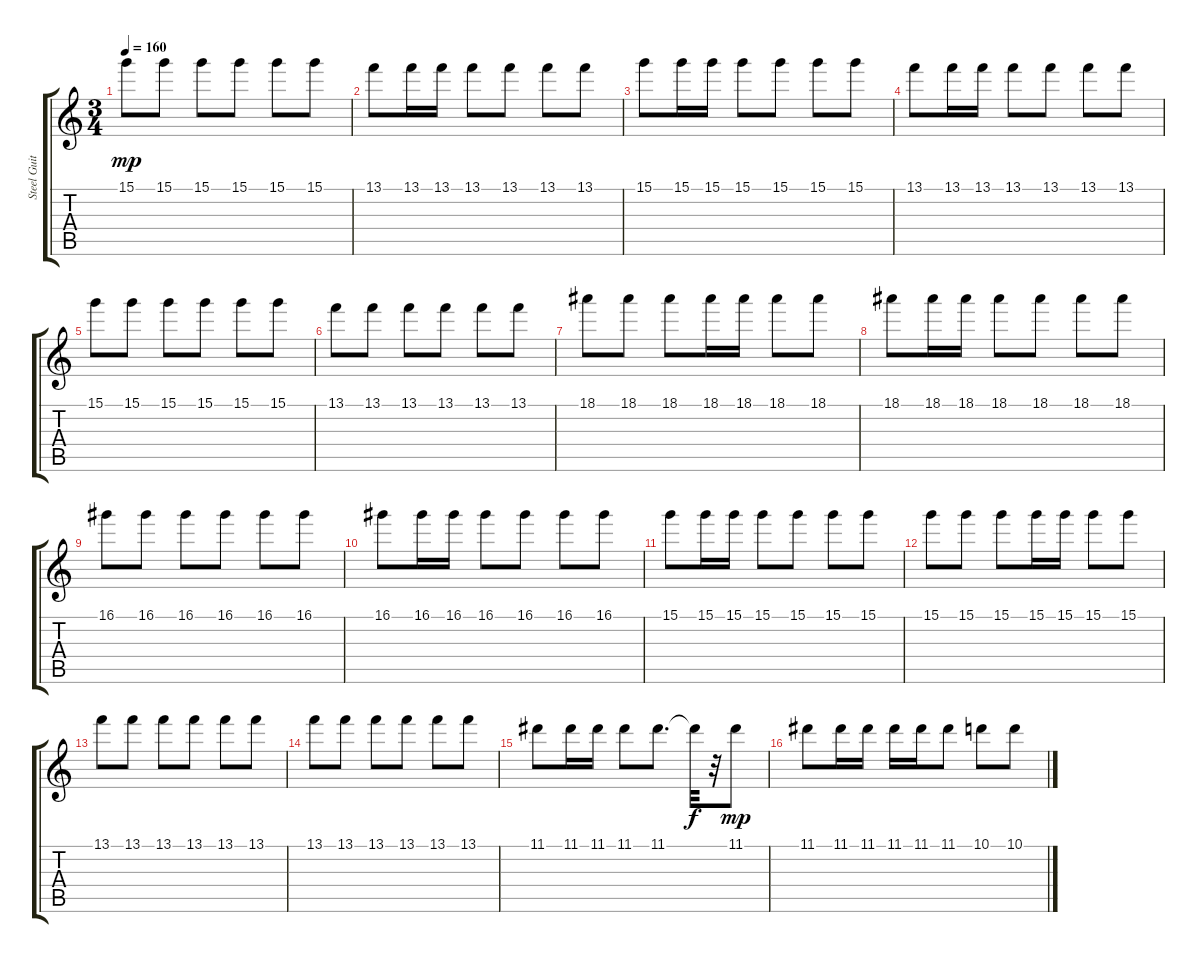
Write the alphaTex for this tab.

\track ("Steel Guitar High" "Steel Guit") {instrument acousticguitarsteel}
\staff {score tabs}
\tuning (E4 B3 G3 D3 A2 E2) {hide}
\ts (3 4)
\tempo 160
\clef g2
\ks c
15.1.8{dy mp} 15.1.8 15.1.8 15.1.8 15.1.8 15.1.8 |
13.1.8 13.1.16 13.1.16 13.1.8 13.1.8 13.1.8 13.1.8 |
15.1.8 15.1.16 15.1.16 15.1.8 15.1.8 15.1.8 15.1.8 |
13.1.8 13.1.16 13.1.16 13.1.8 13.1.8 13.1.8 13.1.8 |
15.1.8 15.1.8 15.1.8 15.1.8 15.1.8 15.1.8 |
13.1.8 13.1.8 13.1.8 13.1.8 13.1.8 13.1.8 |
18.1.8 18.1.8 18.1.8 18.1.16 18.1.16 18.1.8 18.1.8 |
18.1.8 18.1.16 18.1.16 18.1.8 18.1.8 18.1.8 18.1.8 |
16.1.8 16.1.8 16.1.8 16.1.8 16.1.8 16.1.8 |
16.1.8 16.1.16 16.1.16 16.1.8 16.1.8 16.1.8 16.1.8 |
15.1.8 15.1.16 15.1.16 15.1.8 15.1.8 15.1.8 15.1.8 |
15.1.8 15.1.8 15.1.8 15.1.16 15.1.16 15.1.8 15.1.8 |
13.1.8 13.1.8 13.1.8 13.1.8 13.1.8 13.1.8 |
13.1.8 13.1.8 13.1.8 13.1.8 13.1.8 13.1.8 |
11.1.8 11.1.16 11.1.16 11.1.8 11.1.8{d} 11.1{t}.32{dy f} r.32 11.1.8{dy mp} |
11.1.8 11.1.16 11.1.16 11.1.16 11.1.16 11.1.8 10.1.8 10.1.8
